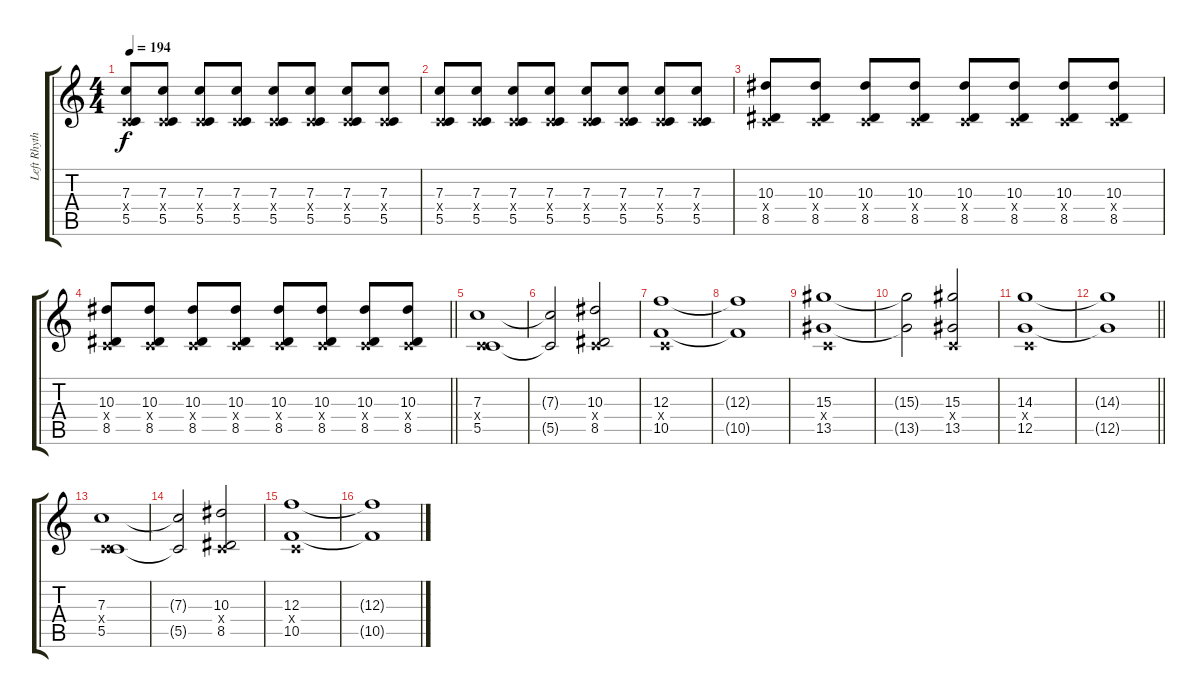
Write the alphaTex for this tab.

\track ("Left Rhythm" "Left Rhyth") {instrument distortionguitar}
\staff {score tabs}
\tuning (D4 A3 F3 C3 G2 C2) {hide}
\ts (4 4)
\tempo 194
\clef g2
\ks c
(7.3 0.4{x} 5.5).8{dy f} (7.3 0.4{x} 5.5).8 (7.3 0.4{x} 5.5).8 (7.3 0.4{x} 5.5).8 (7.3 0.4{x} 5.5).8 (7.3 0.4{x} 5.5).8 (7.3 0.4{x} 5.5).8 (7.3 0.4{x} 5.5).8 |
(7.3 0.4{x} 5.5).8 (7.3 0.4{x} 5.5).8 (7.3 0.4{x} 5.5).8 (7.3 0.4{x} 5.5).8 (7.3 0.4{x} 5.5).8 (7.3 0.4{x} 5.5).8 (7.3 0.4{x} 5.5).8 (7.3 0.4{x} 5.5).8 |
(10.3 0.4{x} 8.5).8 (10.3 0.4{x} 8.5).8 (10.3 0.4{x} 8.5).8 (10.3 0.4{x} 8.5).8 (10.3 0.4{x} 8.5).8 (10.3 0.4{x} 8.5).8 (10.3 0.4{x} 8.5).8 (10.3 0.4{x} 8.5).8 |
\barLineRight lightlight
(10.3 0.4{x} 8.5).8 (10.3 0.4{x} 8.5).8 (10.3 0.4{x} 8.5).8 (10.3 0.4{x} 8.5).8 (10.3 0.4{x} 8.5).8 (10.3 0.4{x} 8.5).8 (10.3 0.4{x} 8.5).8 (10.3 0.4{x} 8.5).8 |
\section ("" "")
(7.3 0.4{x} 5.5).1 |
(7.3{t} 5.5{t}).2 (10.3 0.4{x} 8.5).2 |
(12.3 0.4{x} 10.5).1 |
(12.3{t} 10.5{t}).1 |
(15.3 0.4{x} 13.5).1 |
(15.3{t} 13.5{t}).2 (15.3 0.4{x} 13.5).2 |
(14.3 0.4{x} 12.5).1 |
\barLineRight lightlight
(14.3{t} 12.5{t}).1 |
\section ("" "")
(7.3 0.4{x} 5.5).1 |
(7.3{t} 5.5{t}).2 (10.3 0.4{x} 8.5).2 |
(12.3 0.4{x} 10.5).1 |
(12.3{t} 10.5{t}).1
